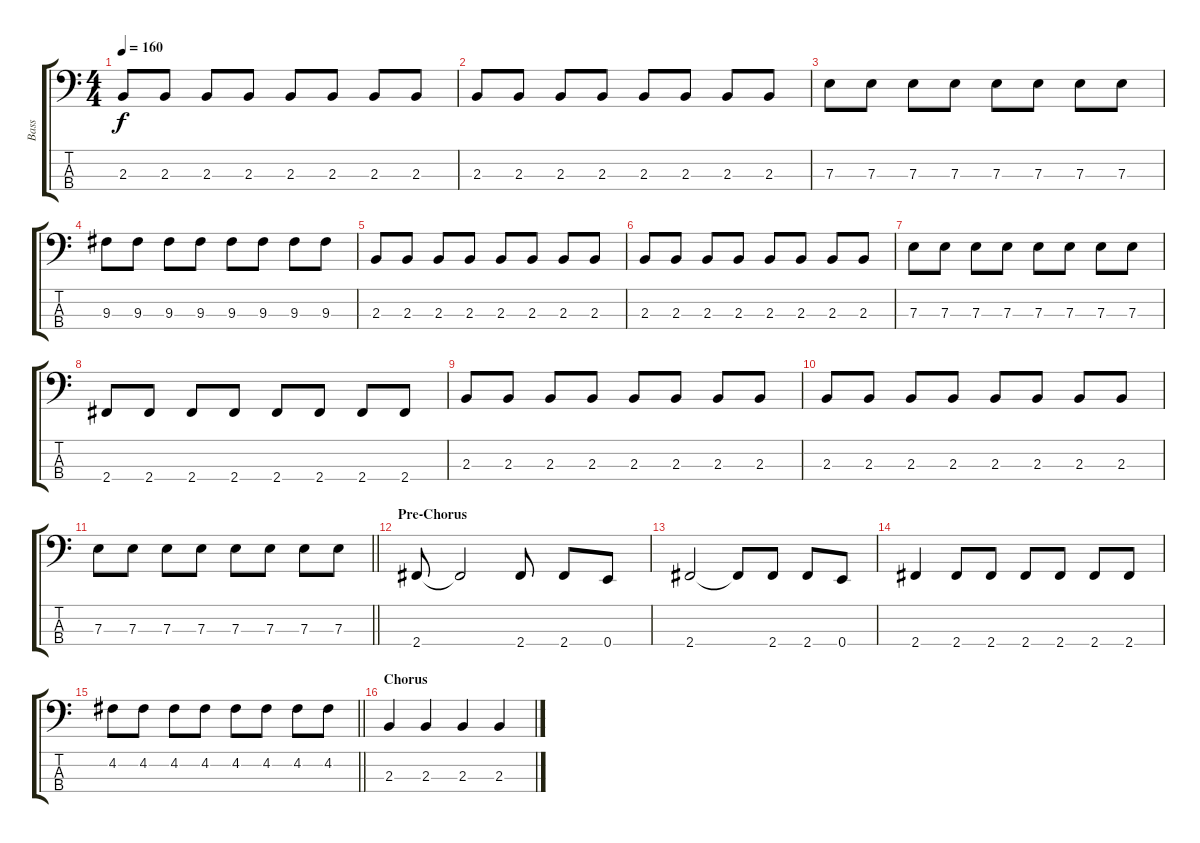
\track ("Bass" "Bass") {instrument electricbassfinger}
\staff {score tabs}
\tuning (G2 D2 A1 E1) {hide}
\ts (4 4)
\tempo 160
\clef f4
\ks c
2.3.8{dy f} 2.3.8 2.3.8 2.3.8 2.3.8 2.3.8 2.3.8 2.3.8 |
2.3.8 2.3.8 2.3.8 2.3.8 2.3.8 2.3.8 2.3.8 2.3.8 |
7.3.8 7.3.8 7.3.8 7.3.8 7.3.8 7.3.8 7.3.8 7.3.8 |
9.3.8 9.3.8 9.3.8 9.3.8 9.3.8 9.3.8 9.3.8 9.3.8 |
2.3.8 2.3.8 2.3.8 2.3.8 2.3.8 2.3.8 2.3.8 2.3.8 |
2.3.8 2.3.8 2.3.8 2.3.8 2.3.8 2.3.8 2.3.8 2.3.8 |
7.3.8 7.3.8 7.3.8 7.3.8 7.3.8 7.3.8 7.3.8 7.3.8 |
2.4.8 2.4.8 2.4.8 2.4.8 2.4.8 2.4.8 2.4.8 2.4.8 |
2.3.8 2.3.8 2.3.8 2.3.8 2.3.8 2.3.8 2.3.8 2.3.8 |
2.3.8 2.3.8 2.3.8 2.3.8 2.3.8 2.3.8 2.3.8 2.3.8 |
\barLineRight lightlight
7.3.8 7.3.8 7.3.8 7.3.8 7.3.8 7.3.8 7.3.8 7.3.8 |
\section ("" "Pre-Chorus")
2.4.8 2.4{t}.2 2.4.8 2.4.8 0.4.8 |
2.4.2 2.4{t}.8 2.4.8 2.4.8 0.4.8 |
2.4.4 2.4.8 2.4.8 2.4.8 2.4.8 2.4.8 2.4.8 |
\barLineRight lightlight
4.2.8 4.2.8 4.2.8 4.2.8 4.2.8 4.2.8 4.2.8 4.2.8 |
\section ("" "Chorus")
2.3.4 2.3.4 2.3.4 2.3.4
